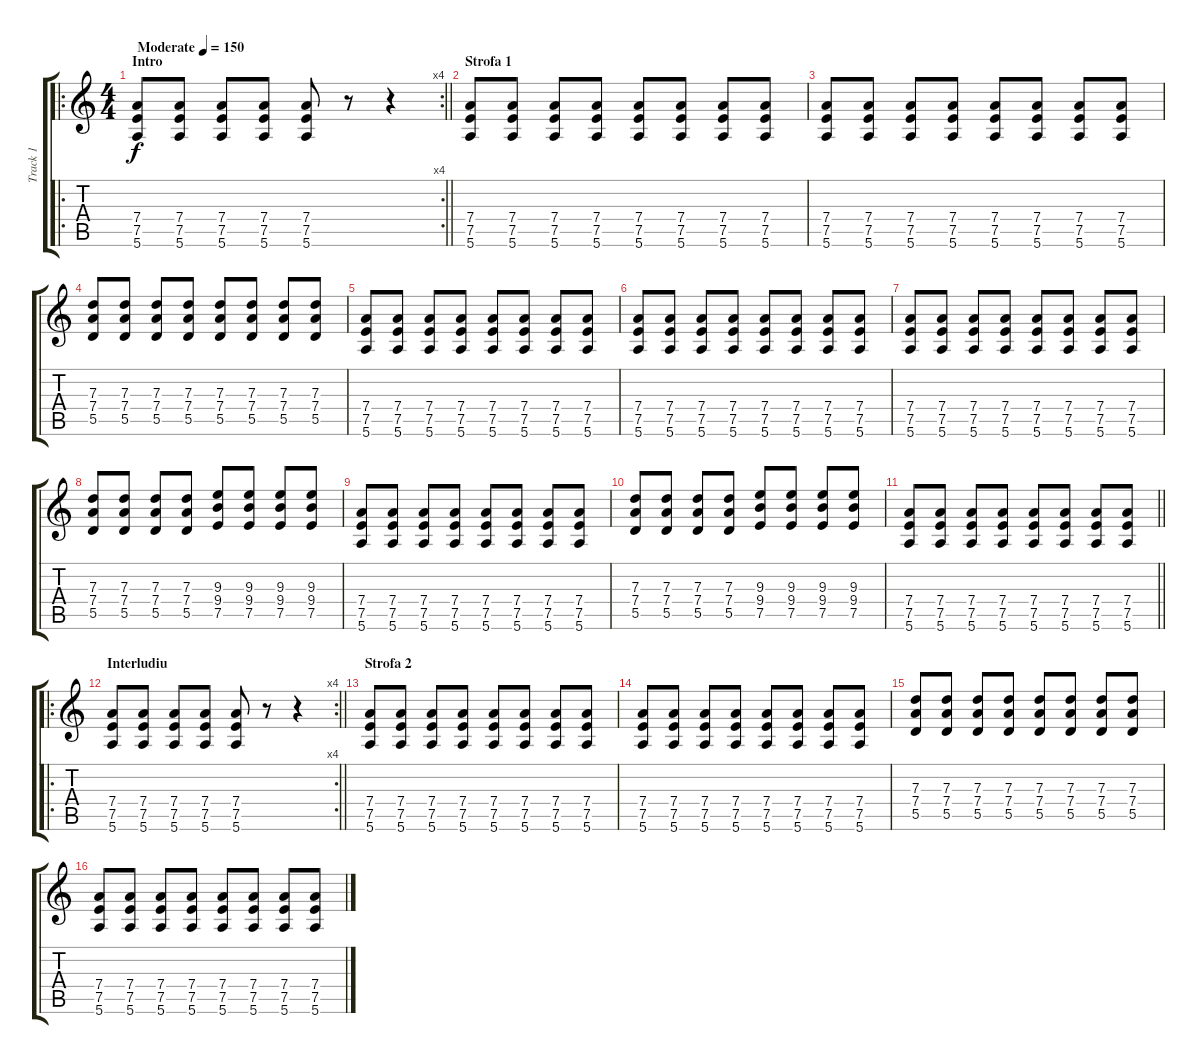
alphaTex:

\track ("Track 1" "Track 1") {instrument overdrivenguitar}
\staff {score tabs}
\tuning (E4 B3 G3 D3 A2 E2) {hide}
\ro
\rc 4
\ts (4 4)
\section ("" "Intro")
\tempo (150 "Moderate")
\clef g2
\barLineRight lightlight
\ks c
(7.4 7.5 5.6).8{dy f instrument overdrivenguitar} (7.4 7.5 5.6).8 (7.4 7.5 5.6).8 (7.4 7.5 5.6).8 (7.4 7.5 5.6).8 r.8 r.4 |
\section ("" "Strofa 1")
(7.4 7.5 5.6).8 (7.4 7.5 5.6).8 (7.4 7.5 5.6).8 (7.4 7.5 5.6).8 (7.4 7.5 5.6).8 (7.4 7.5 5.6).8 (7.4 7.5 5.6).8 (7.4 7.5 5.6).8 |
(7.4 7.5 5.6).8 (7.4 7.5 5.6).8 (7.4 7.5 5.6).8 (7.4 7.5 5.6).8 (7.4 7.5 5.6).8 (7.4 7.5 5.6).8 (7.4 7.5 5.6).8 (7.4 7.5 5.6).8 |
(7.3 7.4 5.5).8 (7.3 7.4 5.5).8 (7.3 7.4 5.5).8 (7.3 7.4 5.5).8 (7.3 7.4 5.5).8 (7.3 7.4 5.5).8 (7.3 7.4 5.5).8 (7.3 7.4 5.5).8 |
(7.4 7.5 5.6).8 (7.4 7.5 5.6).8 (7.4 7.5 5.6).8 (7.4 7.5 5.6).8 (7.4 7.5 5.6).8 (7.4 7.5 5.6).8 (7.4 7.5 5.6).8 (7.4 7.5 5.6).8 |
(7.4 7.5 5.6).8 (7.4 7.5 5.6).8 (7.4 7.5 5.6).8 (7.4 7.5 5.6).8 (7.4 7.5 5.6).8 (7.4 7.5 5.6).8 (7.4 7.5 5.6).8 (7.4 7.5 5.6).8 |
(7.4 7.5 5.6).8 (7.4 7.5 5.6).8 (7.4 7.5 5.6).8 (7.4 7.5 5.6).8 (7.4 7.5 5.6).8 (7.4 7.5 5.6).8 (7.4 7.5 5.6).8 (7.4 7.5 5.6).8 |
(7.3 7.4 5.5).8 (7.3 7.4 5.5).8 (7.3 7.4 5.5).8 (7.3 7.4 5.5).8 (9.3 9.4 7.5).8 (9.3 9.4 7.5).8 (9.3 9.4 7.5).8 (9.3 9.4 7.5).8 |
(7.4 7.5 5.6).8 (7.4 7.5 5.6).8 (7.4 7.5 5.6).8 (7.4 7.5 5.6).8 (7.4 7.5 5.6).8 (7.4 7.5 5.6).8 (7.4 7.5 5.6).8 (7.4 7.5 5.6).8 |
(7.3 7.4 5.5).8 (7.3 7.4 5.5).8 (7.3 7.4 5.5).8 (7.3 7.4 5.5).8 (9.3 9.4 7.5).8 (9.3 9.4 7.5).8 (9.3 9.4 7.5).8 (9.3 9.4 7.5).8 |
\barLineRight lightlight
(7.4 7.5 5.6).8 (7.4 7.5 5.6).8 (7.4 7.5 5.6).8 (7.4 7.5 5.6).8 (7.4 7.5 5.6).8 (7.4 7.5 5.6).8 (7.4 7.5 5.6).8 (7.4 7.5 5.6).8 |
\ro
\rc 4
\section ("" "Interludiu")
\barLineRight lightlight
(7.4 7.5 5.6).8 (7.4 7.5 5.6).8 (7.4 7.5 5.6).8 (7.4 7.5 5.6).8 (7.4 7.5 5.6).8 r.8 r.4 |
\section ("" "Strofa 2")
(7.4 7.5 5.6).8 (7.4 7.5 5.6).8 (7.4 7.5 5.6).8 (7.4 7.5 5.6).8 (7.4 7.5 5.6).8 (7.4 7.5 5.6).8 (7.4 7.5 5.6).8 (7.4 7.5 5.6).8 |
(7.4 7.5 5.6).8 (7.4 7.5 5.6).8 (7.4 7.5 5.6).8 (7.4 7.5 5.6).8 (7.4 7.5 5.6).8 (7.4 7.5 5.6).8 (7.4 7.5 5.6).8 (7.4 7.5 5.6).8 |
(7.3 7.4 5.5).8 (7.3 7.4 5.5).8 (7.3 7.4 5.5).8 (7.3 7.4 5.5).8 (7.3 7.4 5.5).8 (7.3 7.4 5.5).8 (7.3 7.4 5.5).8 (7.3 7.4 5.5).8 |
(7.4 7.5 5.6).8 (7.4 7.5 5.6).8 (7.4 7.5 5.6).8 (7.4 7.5 5.6).8 (7.4 7.5 5.6).8 (7.4 7.5 5.6).8 (7.4 7.5 5.6).8 (7.4 7.5 5.6).8
